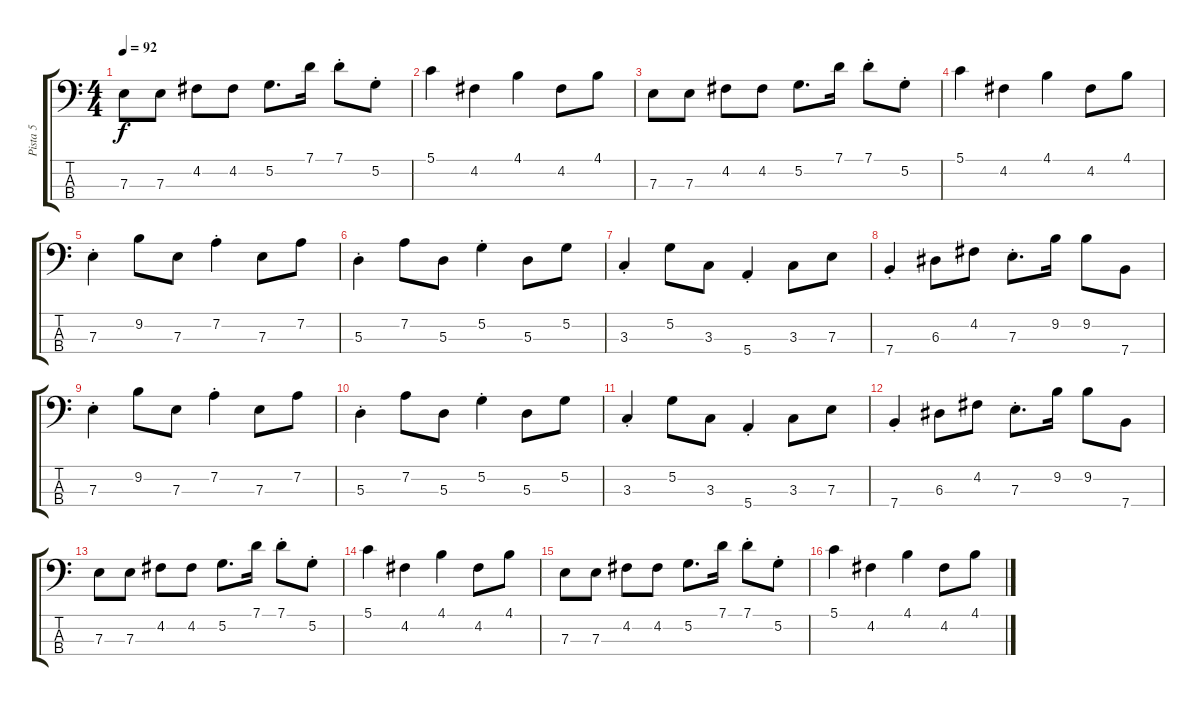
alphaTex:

\track ("Pista 5" "Pista 5") {instrument electricbassfinger}
\staff {score tabs}
\tuning (G2 D2 A1 E1) {hide}
\ts (4 4)
\tempo 92
\clef f4
\ks c
7.3.8{dy f} 7.3.8 4.2.8 4.2.8 5.2.8{d} 7.1.16 7.1{st}.8 5.2{st}.8 |
5.1.4 4.2.4 4.1.4 4.2.8 4.1.8 |
7.3.8 7.3.8 4.2.8 4.2.8 5.2.8{d} 7.1.16 7.1{st}.8 5.2{st}.8 |
5.1.4 4.2.4 4.1.4 4.2.8 4.1.8 |
7.3{st}.4 9.2.8 7.3.8 7.2{st}.4 7.3.8 7.2.8 |
5.3{st}.4 7.2.8 5.3.8 5.2{st}.4 5.3.8 5.2.8 |
3.3{st}.4 5.2.8 3.3.8 5.4{st}.4 3.3.8 7.3.8 |
7.4{st}.4 6.3.8 4.2.8 7.3{st}.8{d} 9.2.16 9.2.8 7.4.8 |
7.3{st}.4 9.2.8 7.3.8 7.2{st}.4 7.3.8 7.2.8 |
5.3{st}.4 7.2.8 5.3.8 5.2{st}.4 5.3.8 5.2.8 |
3.3{st}.4 5.2.8 3.3.8 5.4{st}.4 3.3.8 7.3.8 |
7.4{st}.4 6.3.8 4.2.8 7.3{st}.8{d} 9.2.16 9.2.8 7.4.8 |
7.3.8 7.3.8 4.2.8 4.2.8 5.2.8{d} 7.1.16 7.1{st}.8 5.2{st}.8 |
5.1.4 4.2.4 4.1.4 4.2.8 4.1.8 |
7.3.8 7.3.8 4.2.8 4.2.8 5.2.8{d} 7.1.16 7.1{st}.8 5.2{st}.8 |
5.1.4 4.2.4 4.1.4 4.2.8 4.1.8
